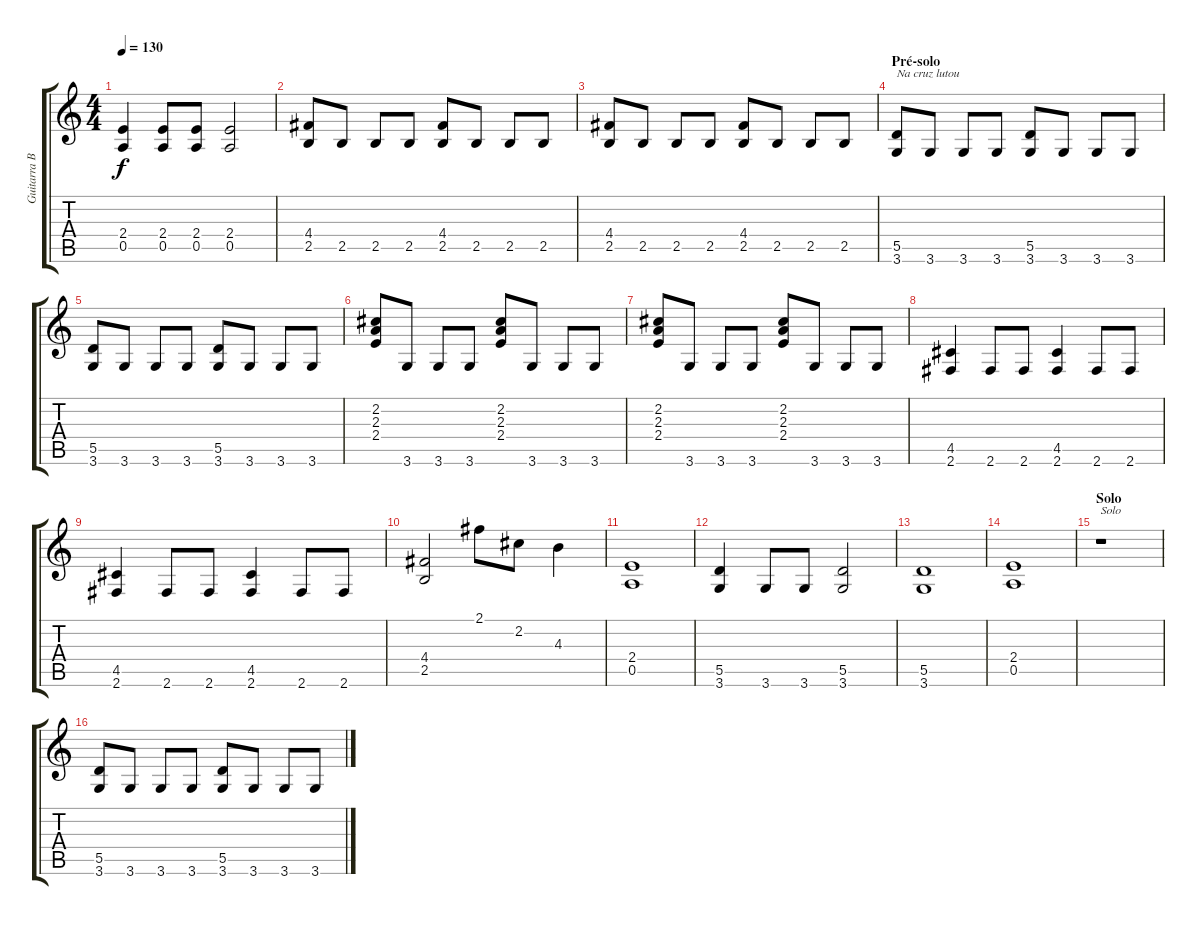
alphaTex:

\track ("Guitarra Base" "Guitarra B") {instrument overdrivenguitar}
\staff {score tabs}
\tuning (E4 B3 G3 D3 A2 E2) {hide}
\ts (4 4)
\tempo 130
\clef g2
\ks c
(2.4 0.5).4{dy f} (2.4 0.5).8 (2.4 0.5).8 (2.4 0.5).2 |
(4.4 2.5).8 2.5.8 2.5.8 2.5.8 (4.4 2.5).8 2.5.8 2.5.8 2.5.8 |
(4.4 2.5).8 2.5.8 2.5.8 2.5.8 (4.4 2.5).8 2.5.8 2.5.8 2.5.8 |
\section ("" "Pré-solo")
(5.5 3.6).8{txt "Na cruz lutou"} 3.6.8 3.6.8 3.6.8 (5.5 3.6).8 3.6.8 3.6.8 3.6.8 |
(5.5 3.6).8 3.6.8 3.6.8 3.6.8 (5.5 3.6).8 3.6.8 3.6.8 3.6.8 |
(2.2 2.3 2.4).8 3.6.8 3.6.8 3.6.8 (2.2 2.3 2.4).8 3.6.8 3.6.8 3.6.8 |
(2.2 2.3 2.4).8 3.6.8 3.6.8 3.6.8 (2.2 2.3 2.4).8 3.6.8 3.6.8 3.6.8 |
(4.5 2.6).4 2.6.8 2.6.8 (4.5 2.6).4 2.6.8 2.6.8 |
(4.5 2.6).4 2.6.8 2.6.8 (4.5 2.6).4 2.6.8 2.6.8 |
(4.4 2.5).2 2.1.8 2.2.8 4.3.4 |
(2.4 0.5).1 |
(5.5 3.6).4 3.6.8 3.6.8 (5.5 3.6).2 |
(5.5 3.6).1 |
(2.4 0.5).1 |
\section ("" "Solo")
r.1{txt "Solo"} |
(5.5 3.6).8 3.6.8 3.6.8 3.6.8 (5.5 3.6).8 3.6.8 3.6.8 3.6.8
